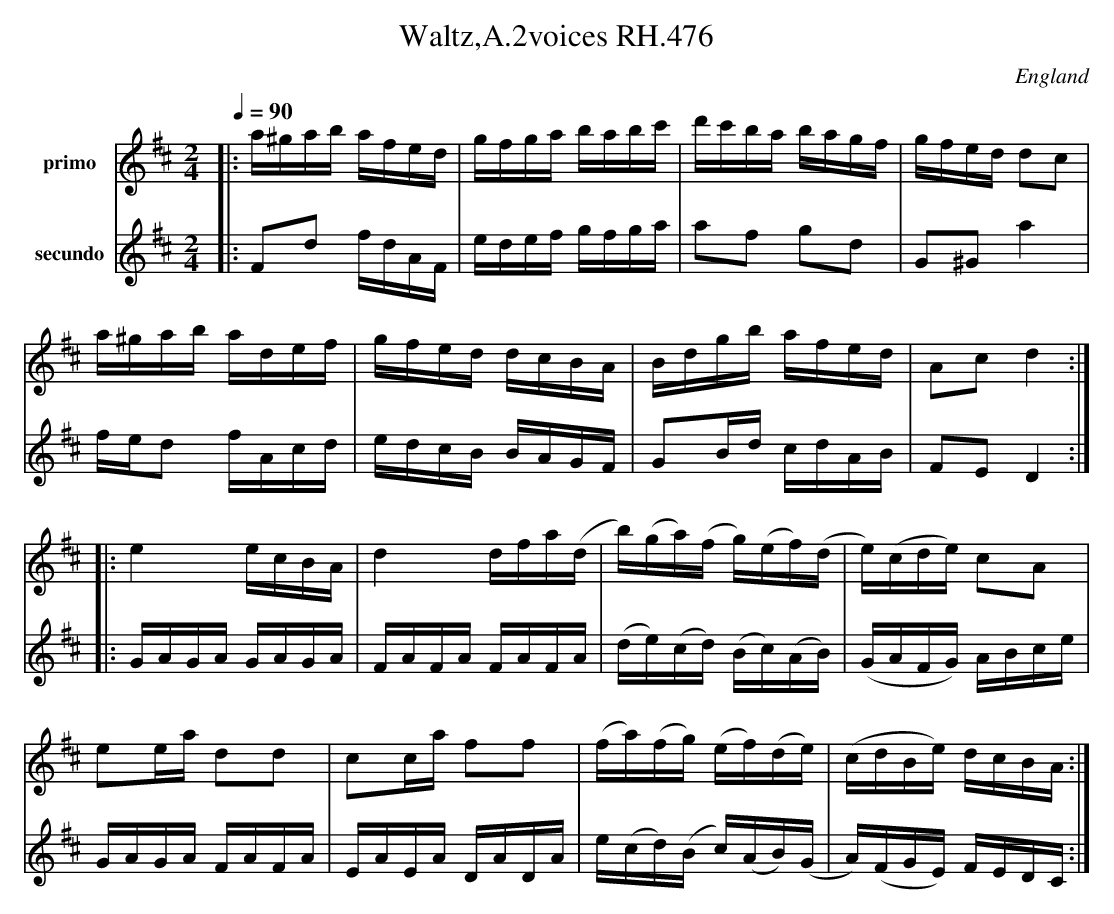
X:1
T:Waltz,A.2voices RH.476
L:1/16
M:2/4
O:England
Q:1/4=90
V:1 name="primo"
V:2 name="secundo"
K:D
[V:1]|:a^gab afed|gfga babc'|d'c'ba bagf|gfed d2c2|
[V:2]|:F2d2 fdAF|edef gfga|a2f2 g2d2|G2^G2 a4|
[V:1] a^gab adef|gfed dcBA|Bdgb afed|A2c2 d4:|
[V:2] fed2 fAcd|edcB BAGF|G2Bd cdAB|F2E2 D4:|
[V:1]|:e4 ecBA|d4 dfa(d|b)(ga)(f g)(ef)(d|e)(cde) c2A2|
[V:2]|:GAGA GAGA|FAFA FAFA|(de)(cd) (Bc)(AB)|(GAFG) ABce|
[V:1] e2ea d2d2|c2ca f2f2|(fa)(fg) (ef)(de)|(cdBe) dcBA:|
[V:2] GAGA FAFA|EAEA DADA|e(cd)(B c)(AB)(G|A)(FGE) FEDC:|
